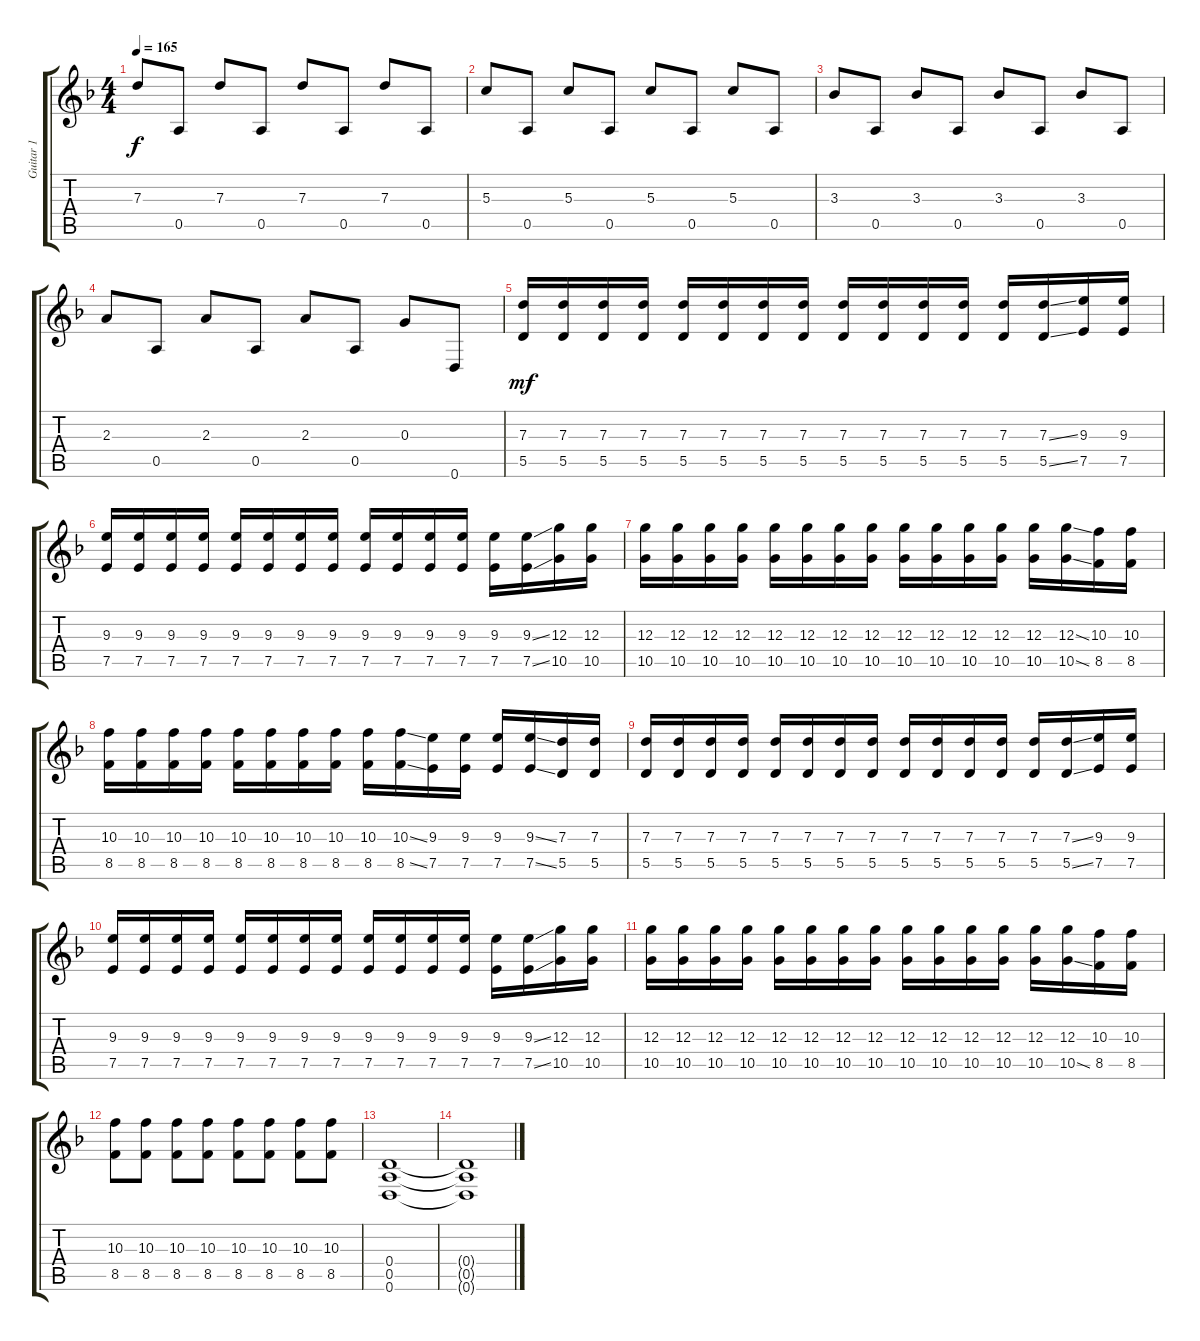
\track ("Guitar 1" "Guitar 1") {instrument electricguitarjazz}
\staff {score tabs}
\tuning (E4 B3 G3 D3 A2 D2) {hide}
\ts (4 4)
\tempo 165
\clef g2
\ks f
7.3.8{dy f} 0.5.8 7.3.8 0.5.8 7.3.8 0.5.8 7.3.8 0.5.8 |
5.3.8 0.5.8 5.3.8 0.5.8 5.3.8 0.5.8 5.3.8 0.5.8 |
3.3.8 0.5.8 3.3.8 0.5.8 3.3.8 0.5.8 3.3.8 0.5.8 |
2.3.8 0.5.8 2.3.8 0.5.8 2.3.8 0.5.8 0.3.8 0.6.8 |
(7.3 5.5).16{dy mf} (7.3 5.5).16 (7.3 5.5).16 (7.3 5.5).16 (7.3 5.5).16 (7.3 5.5).16 (7.3 5.5).16 (7.3 5.5).16 (7.3 5.5).16 (7.3 5.5).16 (7.3 5.5).16 (7.3 5.5).16 (7.3 5.5).16 (7.3{ss} 5.5{ss}).16 (9.3 7.5).16 (9.3 7.5).16 |
(9.3 7.5).16 (9.3 7.5).16 (9.3 7.5).16 (9.3 7.5).16 (9.3 7.5).16 (9.3 7.5).16 (9.3 7.5).16 (9.3 7.5).16 (9.3 7.5).16 (9.3 7.5).16 (9.3 7.5).16 (9.3 7.5).16 (9.3 7.5).16 (9.3{ss} 7.5{ss}).16 (12.3 10.5).16 (12.3 10.5).16 |
(12.3 10.5).16 (12.3 10.5).16 (12.3 10.5).16 (12.3 10.5).16 (12.3 10.5).16 (12.3 10.5).16 (12.3 10.5).16 (12.3 10.5).16 (12.3 10.5).16 (12.3 10.5).16 (12.3 10.5).16 (12.3 10.5).16 (12.3 10.5).16 (12.3{ss} 10.5{ss}).16 (10.3 8.5).16 (10.3 8.5).16 |
(10.3 8.5).16 (10.3 8.5).16 (10.3 8.5).16 (10.3 8.5).16 (10.3 8.5).16 (10.3 8.5).16 (10.3 8.5).16 (10.3 8.5).16 (10.3 8.5).16 (10.3{ss} 8.5{ss}).16 (9.3 7.5).16 (9.3 7.5).16 (9.3 7.5).16 (9.3{ss} 7.5{ss}).16 (7.3 5.5).16 (7.3 5.5).16 |
(7.3 5.5).16 (7.3 5.5).16 (7.3 5.5).16 (7.3 5.5).16 (7.3 5.5).16 (7.3 5.5).16 (7.3 5.5).16 (7.3 5.5).16 (7.3 5.5).16 (7.3 5.5).16 (7.3 5.5).16 (7.3 5.5).16 (7.3 5.5).16 (7.3{ss} 5.5{ss}).16 (9.3 7.5).16 (9.3 7.5).16 |
(9.3 7.5).16 (9.3 7.5).16 (9.3 7.5).16 (9.3 7.5).16 (9.3 7.5).16 (9.3 7.5).16 (9.3 7.5).16 (9.3 7.5).16 (9.3 7.5).16 (9.3 7.5).16 (9.3 7.5).16 (9.3 7.5).16 (9.3 7.5).16 (9.3{ss} 7.5{ss}).16 (12.3 10.5).16 (12.3 10.5).16 |
(12.3 10.5).16 (12.3 10.5).16 (12.3 10.5).16 (12.3 10.5).16 (12.3 10.5).16 (12.3 10.5).16 (12.3 10.5).16 (12.3 10.5).16 (12.3 10.5).16 (12.3 10.5).16 (12.3 10.5).16 (12.3 10.5).16 (12.3 10.5).16 (12.3 10.5{ss}).16 (10.3 8.5).16 (10.3 8.5).16 |
(10.3 8.5).8 (10.3 8.5).8 (10.3 8.5).8 (10.3 8.5).8 (10.3 8.5).8 (10.3 8.5).8 (10.3 8.5).8 (10.3 8.5).8 |
(0.4 0.5 0.6).1 |
(0.4{t} 0.5{t} 0.6{t}).1
